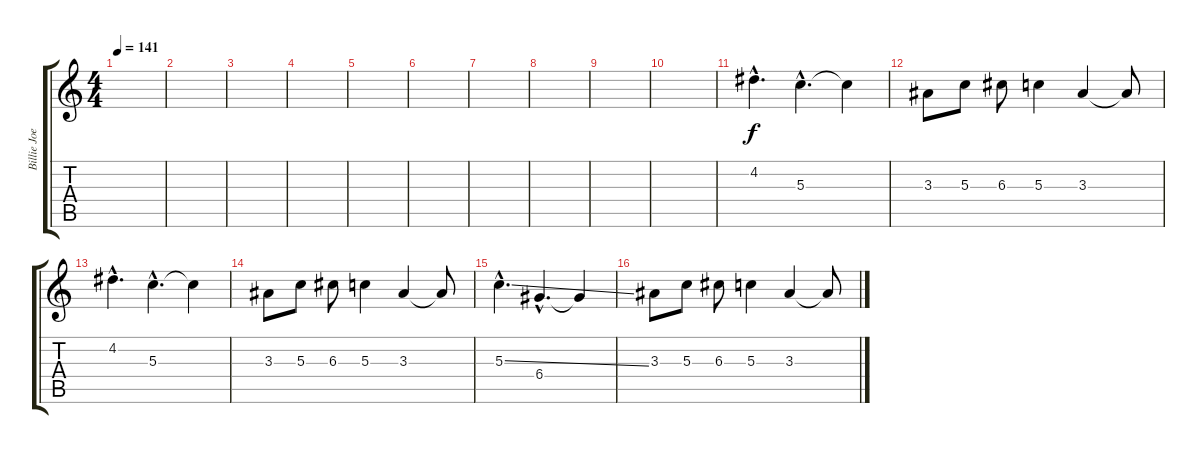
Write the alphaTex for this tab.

\track ("Billie Joe (Lead Guitar)" "Billie Joe") {instrument overdrivenguitar}
\staff {score tabs}
\tuning (E4 B3 G3 D3 A2 E2) {hide}
\ts (4 4)
\tempo 141
\clef g2
\ks c
|
|
|
|
|
|
|
|
|
|
4.2{hac}.4{d} 5.3{hac}.4{d} 5.3{t}.4 |
3.3.8 5.3.8 6.3.8 5.3.4 3.3.4 3.3{t}.8 |
4.2{hac}.4{d} 5.3{hac}.4{d} 5.3{t}.4 |
3.3.8 5.3.8 6.3.8 5.3.4 3.3.4 3.3{t}.8 |
5.3{ss hac}.4{d} 6.4{hac}.4{d} 6.4{t}.4 |
3.3.8 5.3.8 6.3.8 5.3.4 3.3.4 3.3{t}.8
